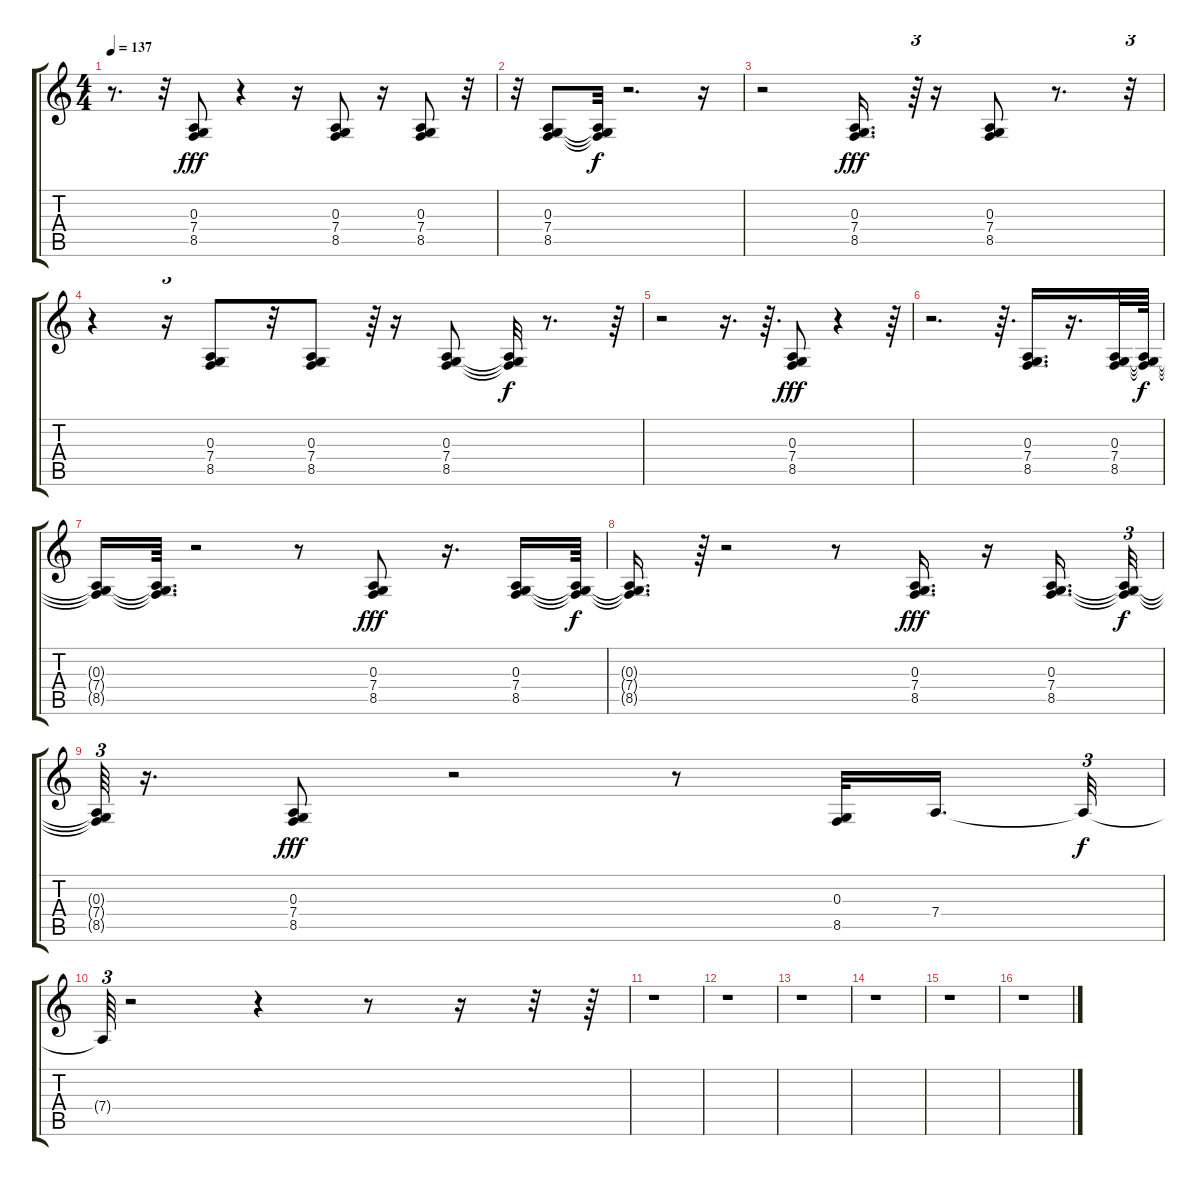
\track "" {instrument steeldrums}
\staff {score tabs}
\tuning (E4 B3 G3 D3 A2 E2) {hide}
\ts (4 4)
\tempo 137
\clef g2
\ks c
r.8{d dy f} r.32 (0.3 7.4 8.5).8{dy fff} r.4 r.16 (0.3 7.4 8.5).8 r.16 (0.3 7.4 8.5).8 r.32 |
r.32 (0.3 7.4 8.5).8 (0.3{t} 7.4{t} 8.5{t}).32{dy f} r.2{d} r.16 |
r.2 (0.3 7.4 8.5).16{d dy fff} r.64{tu (3 2)} r.16 (0.3 7.4 8.5).8 r.8{d} r.32{tu (3 2)} |
r.4 r.16{tu (3 2)} (0.3 7.4 8.5).8 r.32 (0.3 7.4 8.5).8 r.64{tu (5 4)} r.16 (0.3 7.4 8.5).8 (0.3{t} 7.4{t} 8.5{t}).32{dy f} r.8{d} r.64 |
r.2 r.16{d} r.64{d} (0.3 7.4 8.5).8{dy fff} r.4 r.64 |
r.2{d} r.64{d} (0.3 7.4 8.5).16{d} r.16{d} (0.3 7.4 8.5).32 (0.3{t} 7.4{t} 8.5{t}).64{dy f} |
(0.3{t} 7.4{t} 8.5{t}).16 (0.3{t} 7.4{t} 8.5{t}).64{d} r.2 r.8 (0.3 7.4 8.5).8{dy fff} r.16{d} (0.3 7.4 8.5).16 (0.3{t} 7.4{t} 8.5{t}).64{dy f} |
(0.3{t} 7.4{t} 8.5{t}).16{d} r.64{tu (3 2)} r.2 r.8 (0.3 7.4 8.5).16{d dy fff} r.16 (0.3 7.4 8.5).16{d} (0.3{t} 7.4{t} 8.5{t}).32{tu (3 2) dy f} |
(0.3{t} 7.4{t} 8.5{t}).64{tu (3 2)} r.16{d} (0.3 7.4 8.5).8{dy fff} r.2 r.8 (0.3 8.5).32 7.4.16{d beam splitsecondary} 7.4{t}.32{tu (3 2) dy f} |
7.4{t}.64{tu (3 2)} r.2 r.4 r.8 r.16 r.32 r.64 |
r.1 |
r.1 |
r.1 |
r.1 |
r.1 |
r.1
